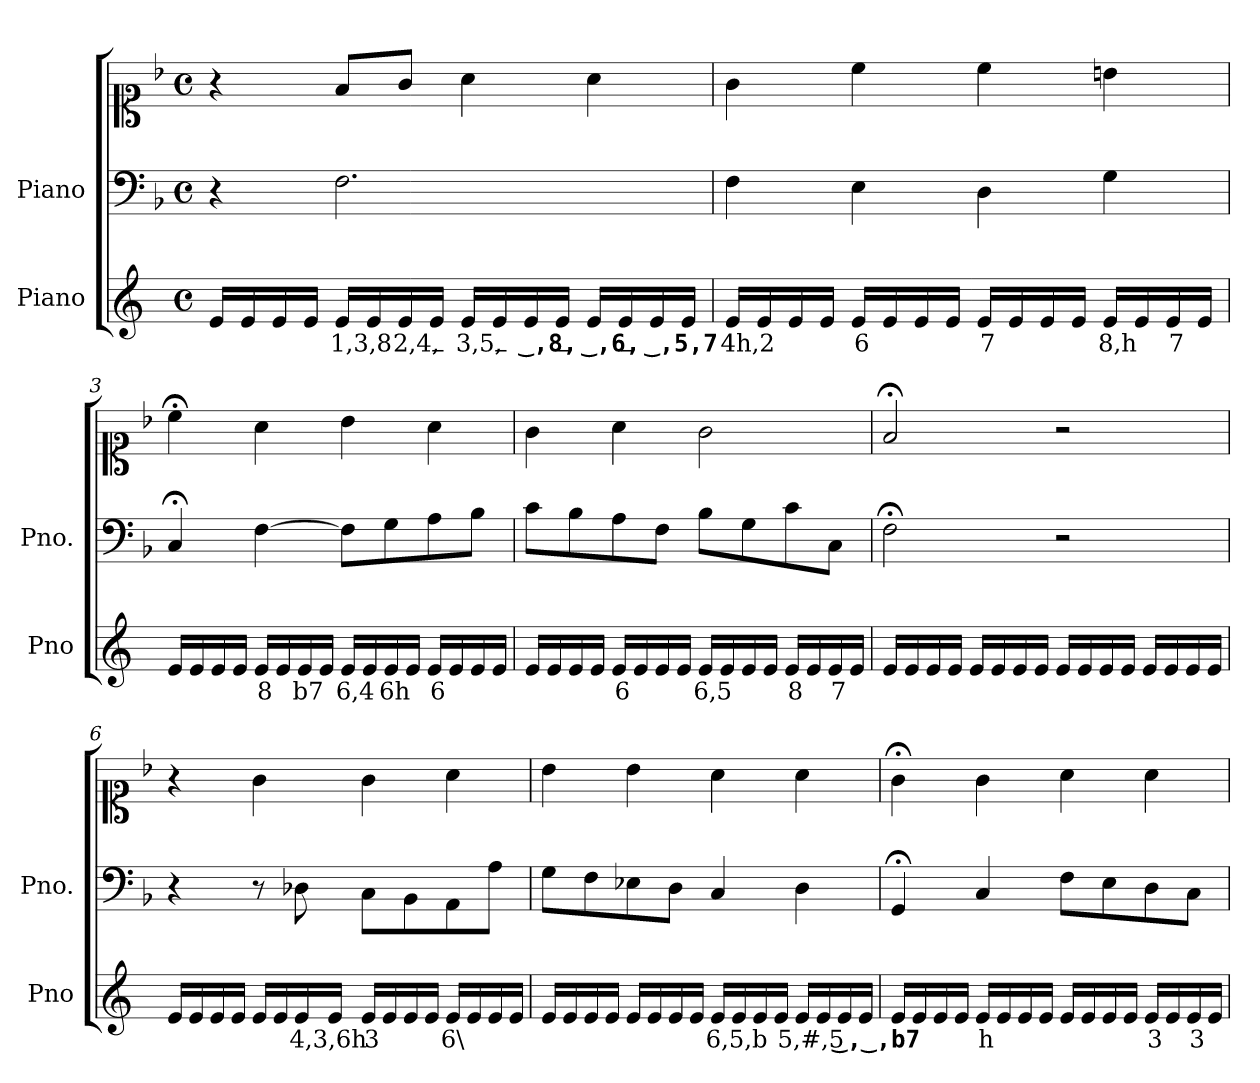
**kern	**text	**kern	**kern
*part2	*part2	*part1	*part1
*staff3	*staff3	*staff2	*staff1
*I"Piano	*	*I"Piano	*
*I'Pno	*	*I'Pno.	*
*clefG2	*	*clefF4	*clefC1
*k[]	*	*k[b-]	*k[b-]
*M4/4	*	*M4/4	*M4/4
*met(c)	*	*met(c)	*met(c)
=1	=1	=1	=1
16e/LL	.	4r	4r
16e/	.	.	.
16e/	.	.	.
16e/JJ	.	.	.
!	!LO:LY:b	!	!
16e/LL	1,3,8	2.F\	8f/L
16e/	.	.	.
!	!LO:LY:b	!	!
16e/	2,4,_	.	8g/J
16e/JJ	.	.	.
!	!LO:LY:b	!	!
16e/LL	3,5,_	.	4a\
16e/	.	.	.
!	!LO:LY:b	!	!
16e/	_,8,_	.	.
16e/JJ	.	.	.
!	!LO:LY:b	!	!
16e/LL	_,6,_	.	4a\
16e/	.	.	.
!	!LO:LY:b	!	!
16e/	_,5,7	.	.
16e/JJ	.	.	.
=2	=2	=2	=2
!	!LO:LY:b	!	!
16e/LL	4h,2	4F\	4g\
16e/	.	.	.
16e/	.	.	.
16e/JJ	.	.	.
!	!LO:LY:b	!	!
16e/LL	6	4E\	4cc\
16e/	.	.	.
16e/	.	.	.
16e/JJ	.	.	.
!	!LO:LY:b	!	!
16e/LL	7	4D\	4cc\
16e/	.	.	.
16e/	.	.	.
16e/JJ	.	.	.
!	!LO:LY:b	!	!
16e/LL	8,h	4G\	4bn\
16e/	.	.	.
!	!LO:LY:b	!	!
16e/	7	.	.
16e/JJ	.	.	.
=3	=3	=3	=3
16e/LL	.	4C;</	4cc;<\
16e/	.	.	.
16e/	.	.	.
16e/JJ	.	.	.
!	!LO:LY:b	!	!
16e/LL	8	[4F\	4a\
16e/	.	.	.
!	!LO:LY:b	!	!
16e/	b7	.	.
16e/JJ	.	.	.
!	!LO:LY:b	!	!
16e/LL	6,4	8F\L]	4b-\
16e/	.	.	.
!	!LO:LY:b	!	!
16e/	6h	8G\	.
16e/JJ	.	.	.
!	!LO:LY:b	!	!
16e/LL	6	8A\	4a\
16e/	.	.	.
16e/	.	8B-\J	.
16e/JJ	.	.	.
=4	=4	=4	=4
16e/LL	.	8c\L	4g\
16e/	.	.	.
16e/	.	8B-\	.
16e/JJ	.	.	.
!	!LO:LY:b	!	!
16e/LL	6	8A\	4a\
16e/	.	.	.
16e/	.	8F\J	.
16e/JJ	.	.	.
!	!LO:LY:b	!	!
16e/LL	6,5	8B-\L	2g\
16e/	.	.	.
16e/	.	8G\	.
16e/JJ	.	.	.
!	!LO:LY:b	!	!
16e/LL	8	8c\	.
16e/	.	.	.
!	!LO:LY:b	!	!
16e/	7	8C\J	.
16e/JJ	.	.	.
=5	=5	=5	=5
16e/LL	.	2F;<\	2f;</
16e/	.	.	.
16e/	.	.	.
16e/JJ	.	.	.
16e/LL	.	.	.
16e/	.	.	.
16e/	.	.	.
16e/JJ	.	.	.
16e/LL	.	2r	2r
16e/	.	.	.
16e/	.	.	.
16e/JJ	.	.	.
16e/LL	.	.	.
16e/	.	.	.
16e/	.	.	.
16e/JJ	.	.	.
=6	=6	=6	=6
16e/LL	.	4r	4r
16e/	.	.	.
16e/	.	.	.
16e/JJ	.	.	.
16e/LL	.	8r	4g\
16e/	.	.	.
!	!LO:LY:b	!	!
16e/	4,3,6h	8D-X\	.
16e/JJ	.	.	.
!	!LO:LY:b	!	!
16e/LL	3	8C\L	4g\
16e/	.	.	.
16e/	.	8BB-\	.
16e/JJ	.	.	.
!	!LO:LY:b	!	!
16e/LL	6\	8AA\	4a\
16e/	.	.	.
16e/	.	8A\J	.
16e/JJ	.	.	.
=7	=7	=7	=7
16e/LL	.	8G\L	4b-\
16e/	.	.	.
16e/	.	8F\	.
16e/JJ	.	.	.
16e/LL	.	8E-X\	4b-\
16e/	.	.	.
16e/	.	8D\J	.
16e/JJ	.	.	.
!	!LO:LY:b	!	!
16e/LL	6,5,b	4C/	4a\
16e/	.	.	.
16e/	.	.	.
16e/JJ	.	.	.
!	!LO:LY:b	!	!
16e/LL	5,#,5	4D\	4a\
16e/	.	.	.
!	!LO:LY:b	!	!
16e/	_,_,b7	.	.
16e/JJ	.	.	.
=8	=8	=8	=8
16e/LL	.	4GG;</	4g;<\
16e/	.	.	.
16e/	.	.	.
16e/JJ	.	.	.
!	!LO:LY:b	!	!
16e/LL	h	4C/	4g\
16e/	.	.	.
16e/	.	.	.
16e/JJ	.	.	.
16e/LL	.	8F\L	4a\
16e/	.	.	.
!	!LO:LY:b	!	!
16e/	_	8E\	.
16e/JJ	.	.	.
!	!LO:LY:b	!	!
16e/LL	3	8D\	4a\
16e/	.	.	.
!	!LO:LY:b	!	!
16e/	3	8C\J	.
16e/JJ	.	.	.
=	=	=	=
*-	*-	*-	*-
